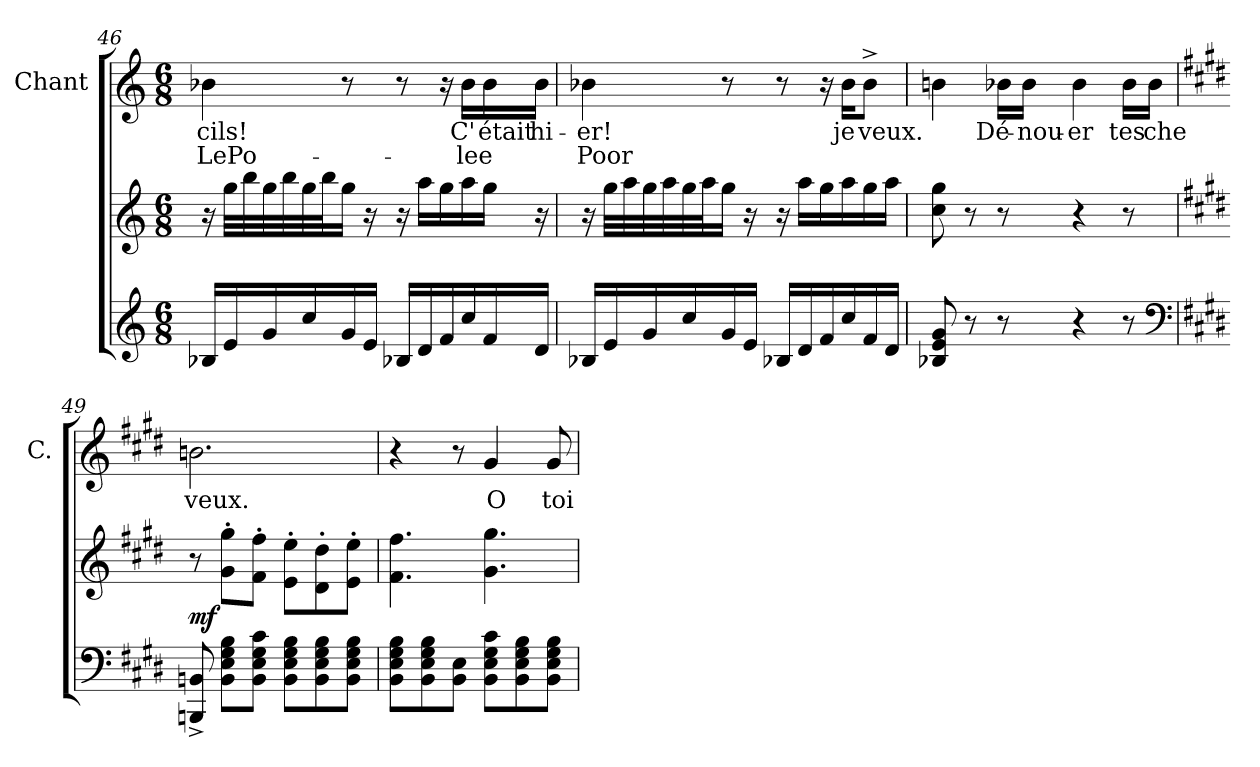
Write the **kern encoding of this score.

**kern	**dynam	**kern	**kern	**text	**text
*part3	*part3	*part2	*part1	*part1	*part1
*staff3	*staff3	*staff2	*staff1	*staff1	*staff1
*	*	*	*I"Chant	*	*
*	*	*	*I'C.	*	*
*clefG2	*	*clefG2	*clefG2	*	*
*k[]	*	*k[]	*k[]	*	*
*M6/8	*	*M6/8	*M6/8	*	*
=46	=46	=46	=46	=46	=46
16B-Xi/LL	.	16r	4b-Xj\	cils!	LePo-
16ei/	.	32ggj\LLL	.	.	.
.	.	32bbj\	.	.	.
16gi/	.	32ggj\	.	.	.
.	.	32bbj\	.	.	.
16cci/	.	32ggj\	.	.	.
.	.	32bbj\J	.	.	.
16gi/	.	16ggj\JJ	8r	.	.
16ei/JJ	.	16r	.	.	.
16B-Xi/LL	.	16r	8r	.	.
16di/	.	16aaj\LL	.	.	.
16fi/	.	16ggj\	16r	.	.
16cci/	.	16aaj\	16b-j\LL	C'	lee
16fi/	.	16ggj\JJ	16b-j\	était	.
16di/JJ	.	16r	16b-j\JJ	hi-	.
=47	=47	=47	=47	=47	=47
16B-Xi/LL	.	16r	4b-Xj\	er!	Poor
16ei/	.	32ggj\LLL	.	.	.
.	.	32aaj\	.	.	.
16gi/	.	32ggj\	.	.	.
.	.	32aaj\	.	.	.
16cci/	.	32ggj\	.	.	.
.	.	32aaj\J	.	.	.
16gi/	.	16ggj\JJ	8r	.	.
16ei/JJ	.	16r	.	.	.
16B-Xi/LL	.	16r	8r	.	.
16di/	.	16aaj\LL	.	.	.
16fi/	.	16ggj\	16r	.	.
16cci/	.	16aaj\	16b-j\KL	je	.
16fi/	.	16ggj\	8b-^>j\J	veux.	.
16di/JJ	.	16aaj\JJ	.	.	.
!!LO:LB:g=z
=48	=48	=48	=48	=48	=48
8gi/ 8ei/ 8B-Xi/	.	8ccj\ 8ggj\	4bnj\	.	.
8r	.	8r	.	.	.
8r	.	8r	16b-Xj\LL	Dé-	.
.	.	.	16b-j\JJ	nou-	.
4r	.	4r	4b-j\	er	.
8r	.	8r	16b-j\LL	tes	.
.	.	.	16b-j\JJ	che	.
*clefF4	*	*	*	*	*
=49	=49	=49	=49	=49	=49
*k[f#c#g#d#]	*	*k[f#c#g#d#]	*k[f#c#g#d#]	*	*
!	!LO:DY:a	!	!	!	!
8BBni^>/ 8BBBni^>/	mf	8r	2.bnj\	veux.	.
8BBi\ 8Ei\ 8G#i\ 8Bi\L	.	8g#j'>\ 8gg#j'>\L	.	.	.
8BBi\ 8Ei\ 8G#i\ 8c#i\J	.	8f#j'>\ 8ff#j'>\J	.	.	.
8BBi\ 8Ei\ 8G#i\ 8Bi\L	.	8ej'>\ 8eej'>\L	.	.	.
8BBi\ 8Ei\ 8G#i\ 8Bi\	.	8d#j'>\ 8dd#j'>\	.	.	.
8BBi\ 8Ei\ 8Bi\ 8G#i\J	.	8ej'>\ 8eej'>\J	.	.	.
=50	=50	=50	=50	=50	=50
8BBi\ 8Ei\ 8G#i\ 8Bi\L	.	4.f#j\ 4.ff#j\	4r	.	.
8BBi\ 8Ei\ 8Bi\ 8G#i\	.	.	.	.	.
8BBi\ 8Ei\J	.	.	8r	.	.
8BBi\ 8Ei\ 8c#i\ 8G#i\L	.	4.g#j\ 4.gg#j\	4g#j/	O	.
8BBi\ 8Ei\ 8G#i\ 8Bi\	.	.	.	.	.
8BBi\ 8Ei\ 8Bi\ 8G#i\J	.	.	8g#j/	toi-	.
=	=	=	=	=	=
*-	*-	*-	*-	*-	*-
